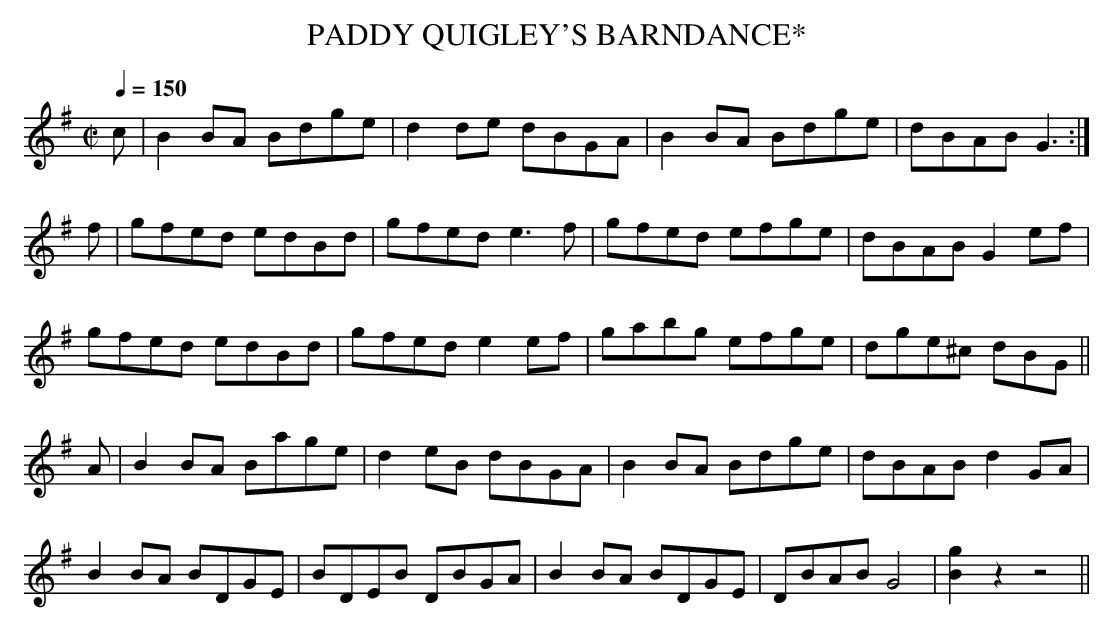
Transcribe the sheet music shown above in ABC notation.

X:1
T:PADDY QUIGLEY'S BARNDANCE*
L:1/8
Q:1/4=150
M:C|
K:G
c|B2BA Bdge|d2de dBGA|B2BA Bdge|dBAB G3 :|
f|gfed edBd|gfed e3f|gfed efge|dBAB G2ef|
gfed edBd|gfed e2ef|gabg efge|dge^c dBG ||
A|B2BA Bage|d2eB dBGA|B2BA Bdge|dBAB d2GA|
B2BA BDGE|BDEB DBGA|B2BA BDGE|DBAB G4|[g2B2]z2z4||
